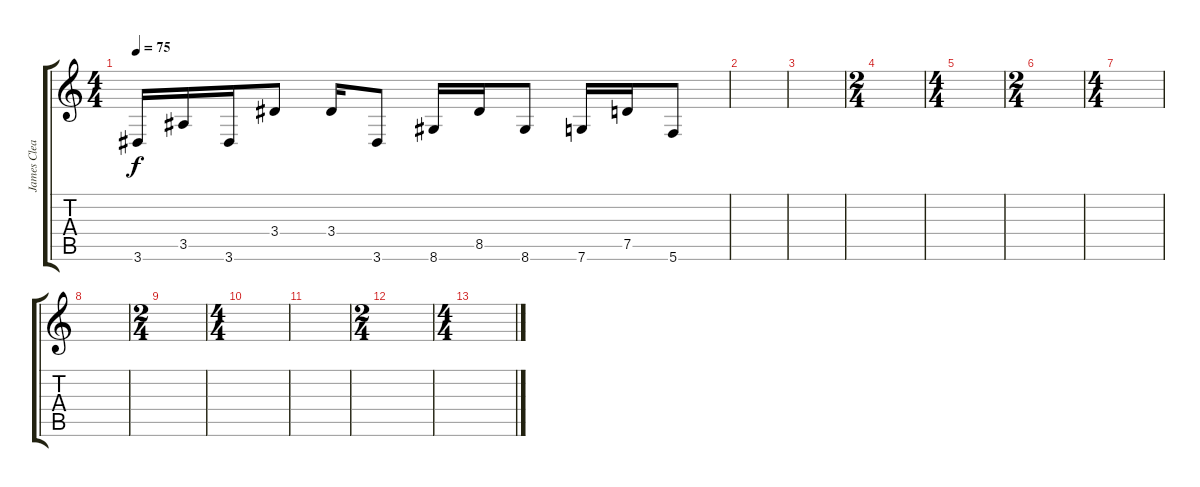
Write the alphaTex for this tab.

\track ("James Clean" "James Clea") {instrument electricguitarclean}
\staff {score tabs}
\tuning (D4 A3 F3 C3 G2 C2) {hide}
\ts (4 4)
\tempo 75
\clef g2
\ks c
3.6.16{dy f} 3.5.16 3.6.16 3.4.8 3.4.16 3.6.8 8.6.16 8.5.16 8.6.8 7.6.16 7.5.16 5.6.8 |
|
|
\ts (2 4)
|
\ts (4 4)
|
\ts (2 4)
|
\ts (4 4)
|
|
\ts (2 4)
|
\ts (4 4)
|
|
\ts (2 4)
|
\ts (4 4)
